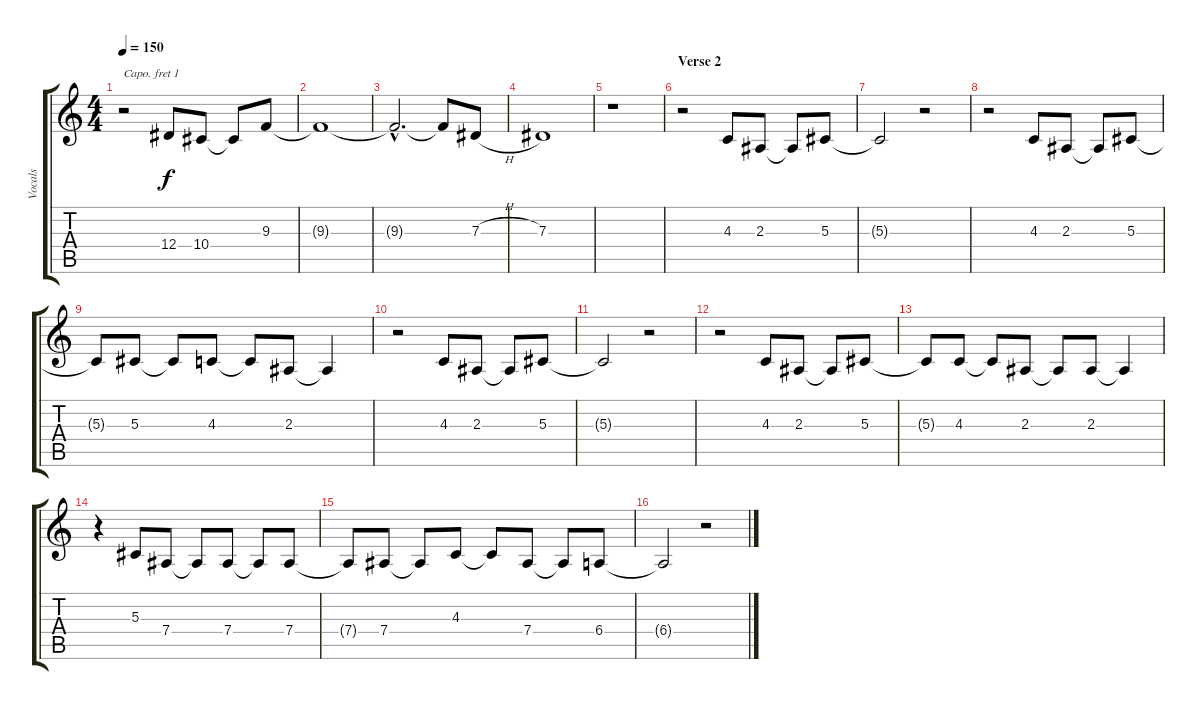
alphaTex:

\track ("Vocals" "Vocals") {instrument panflute}
\staff {score tabs}
\capo 1
\tuning (E4 B3 G3 D3 A2 E2) {hide}
\ts (4 4)
\tempo 150
\clef g2
\ks c
r.2{dy f} 12.4.8 10.4.8 10.4{t}.8 9.3.8 |
9.3{t}.1 |
9.3{hac t}.2{d} 9.3{t}.8 7.3{h}.8 |
7.3.1 |
r.1 |
\section ("" "Verse 2")
r.2 4.3.8 2.3.8 2.3{t}.8 5.3.8 |
5.3{t}.2 r.2 |
r.2 4.3.8 2.3.8 2.3{t}.8 5.3.8 |
5.3{t}.8 5.3.8 5.3{t}.8 4.3.8 4.3{t}.8 2.3.8 2.3{t}.4 |
r.2 4.3.8 2.3.8 2.3{t}.8 5.3.8 |
5.3{t}.2 r.2 |
r.2 4.3.8 2.3.8 2.3{t}.8 5.3.8 |
5.3{t}.8 4.3.8 4.3{t}.8 2.3.8 2.3{t}.8 2.3.8 2.3{t}.4 |
r.4 5.3.8 7.4.8 7.4{t}.8 7.4.8 7.4{t}.8 7.4.8 |
7.4{t}.8 7.4.8 7.4{t}.8 4.3.8 4.3{t}.8 7.4.8 7.4{t}.8 6.4.8 |
6.4{t}.2 r.2
